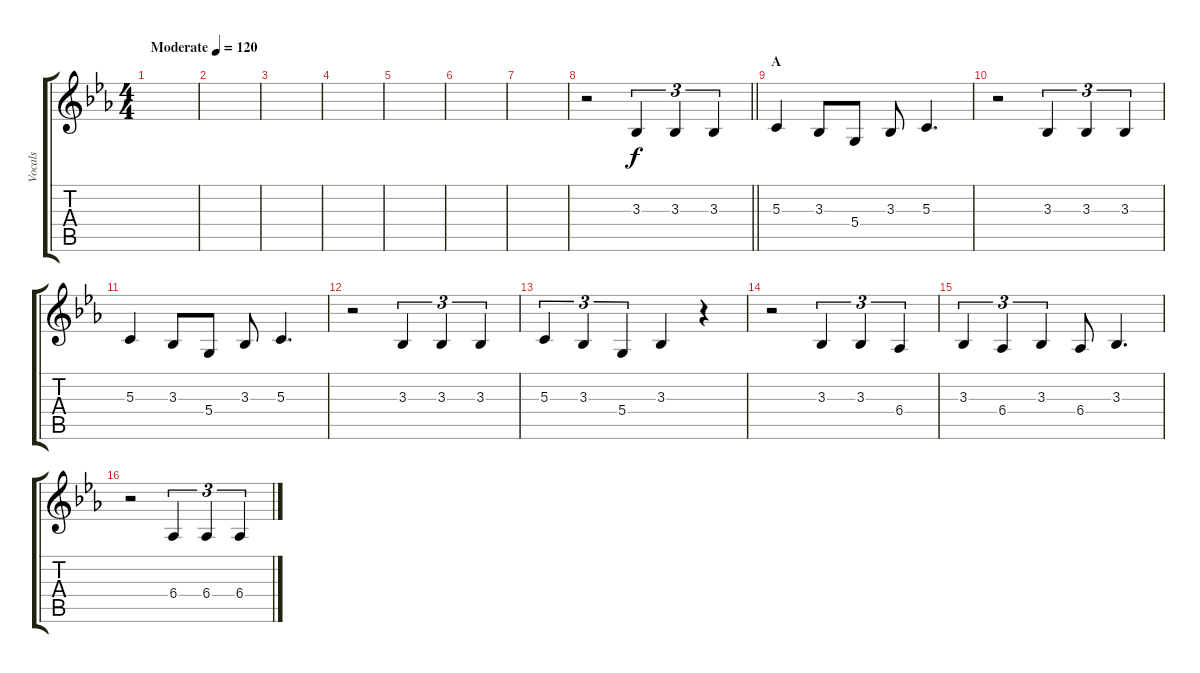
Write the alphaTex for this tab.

\track ("Vocals" "Vocals") {instrument clarinet bank 255}
\staff {score tabs}
\tuning (E4 B3 G3 D3 A2 E2) {hide}
\ts (4 4)
\tempo (120 "Moderate")
\clef g2
\ks eb
|
|
|
|
|
|
|
\barLineRight lightlight
r.2 3.3.4{tu (3 2)} 3.3.4{tu (3 2)} 3.3.4{tu (3 2)} |
\section ("" "A")
5.3.4 3.3.8 5.4.8 3.3.8 5.3.4{d} |
r.2 3.3.4{tu (3 2)} 3.3.4{tu (3 2)} 3.3.4{tu (3 2)} |
5.3.4 3.3.8 5.4.8 3.3.8 5.3.4{d} |
r.2 3.3.4{tu (3 2)} 3.3.4{tu (3 2)} 3.3.4{tu (3 2)} |
5.3.4{tu (3 2)} 3.3.4{tu (3 2)} 5.4.4{tu (3 2)} 3.3.4 r.4 |
r.2 3.3.4{tu (3 2)} 3.3.4{tu (3 2)} 6.4.4{tu (3 2)} |
3.3.4{tu (3 2)} 6.4.4{tu (3 2)} 3.3.4{tu (3 2)} 6.4.8 3.3.4{d} |
r.2 6.4.4{tu (3 2)} 6.4.4{tu (3 2)} 6.4.4{tu (3 2)}
